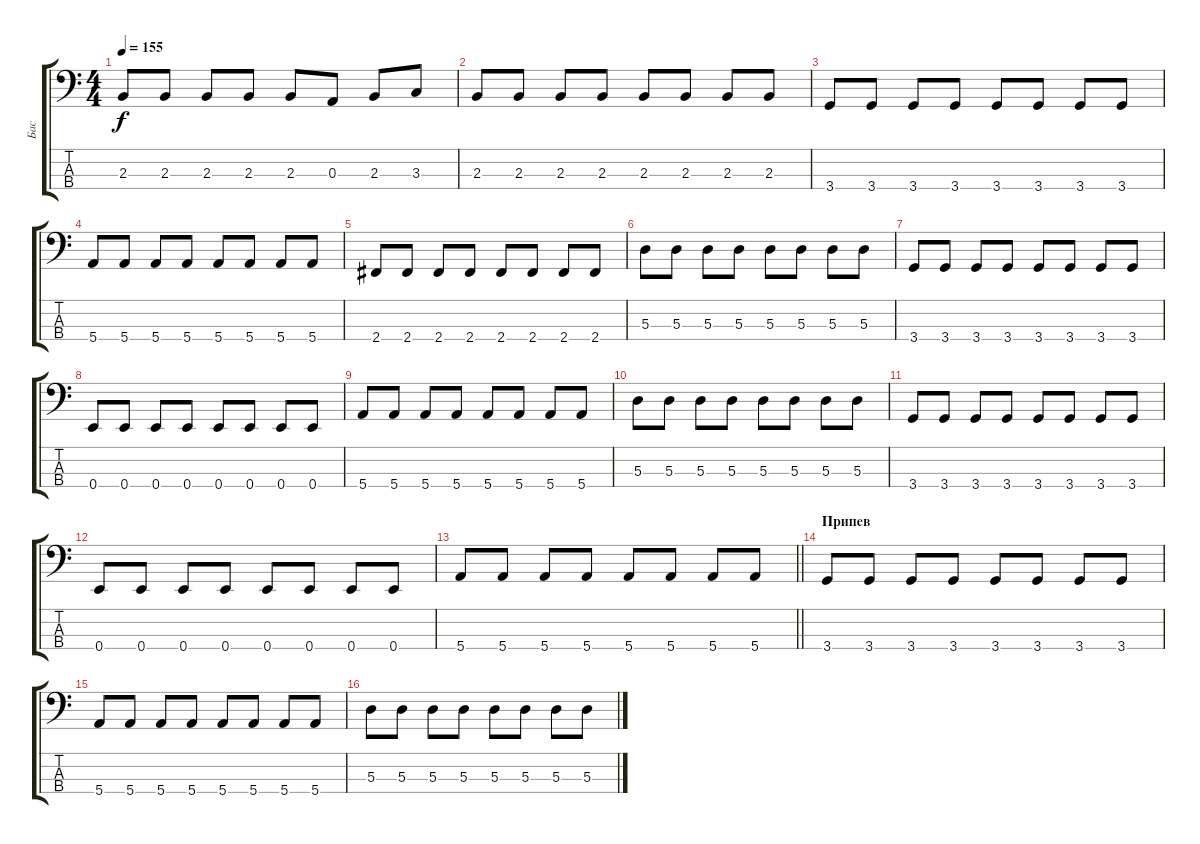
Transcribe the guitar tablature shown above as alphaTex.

\track ("Бас" "Бас") {instrument electricbassfinger}
\staff {score tabs}
\tuning (G2 D2 A1 E1) {hide}
\ts (4 4)
\tempo 155
\clef f4
\ks c
2.3.8{dy f} 2.3.8 2.3.8 2.3.8 2.3.8 0.3.8 2.3.8 3.3.8 |
2.3.8 2.3.8 2.3.8 2.3.8 2.3.8 2.3.8 2.3.8 2.3.8 |
3.4.8 3.4.8 3.4.8 3.4.8 3.4.8 3.4.8 3.4.8 3.4.8 |
5.4.8 5.4.8 5.4.8 5.4.8 5.4.8 5.4.8 5.4.8 5.4.8 |
2.4.8 2.4.8 2.4.8 2.4.8 2.4.8 2.4.8 2.4.8 2.4.8 |
5.3.8 5.3.8 5.3.8 5.3.8 5.3.8 5.3.8 5.3.8 5.3.8 |
3.4.8 3.4.8 3.4.8 3.4.8 3.4.8 3.4.8 3.4.8 3.4.8 |
0.4.8 0.4.8 0.4.8 0.4.8 0.4.8 0.4.8 0.4.8 0.4.8 |
5.4.8 5.4.8 5.4.8 5.4.8 5.4.8 5.4.8 5.4.8 5.4.8 |
5.3.8 5.3.8 5.3.8 5.3.8 5.3.8 5.3.8 5.3.8 5.3.8 |
3.4.8 3.4.8 3.4.8 3.4.8 3.4.8 3.4.8 3.4.8 3.4.8 |
0.4.8 0.4.8 0.4.8 0.4.8 0.4.8 0.4.8 0.4.8 0.4.8 |
\barLineRight lightlight
5.4.8 5.4.8 5.4.8 5.4.8 5.4.8 5.4.8 5.4.8 5.4.8 |
\section ("" "Припев")
3.4.8 3.4.8 3.4.8 3.4.8 3.4.8 3.4.8 3.4.8 3.4.8 |
5.4.8 5.4.8 5.4.8 5.4.8 5.4.8 5.4.8 5.4.8 5.4.8 |
5.3.8 5.3.8 5.3.8 5.3.8 5.3.8 5.3.8 5.3.8 5.3.8
